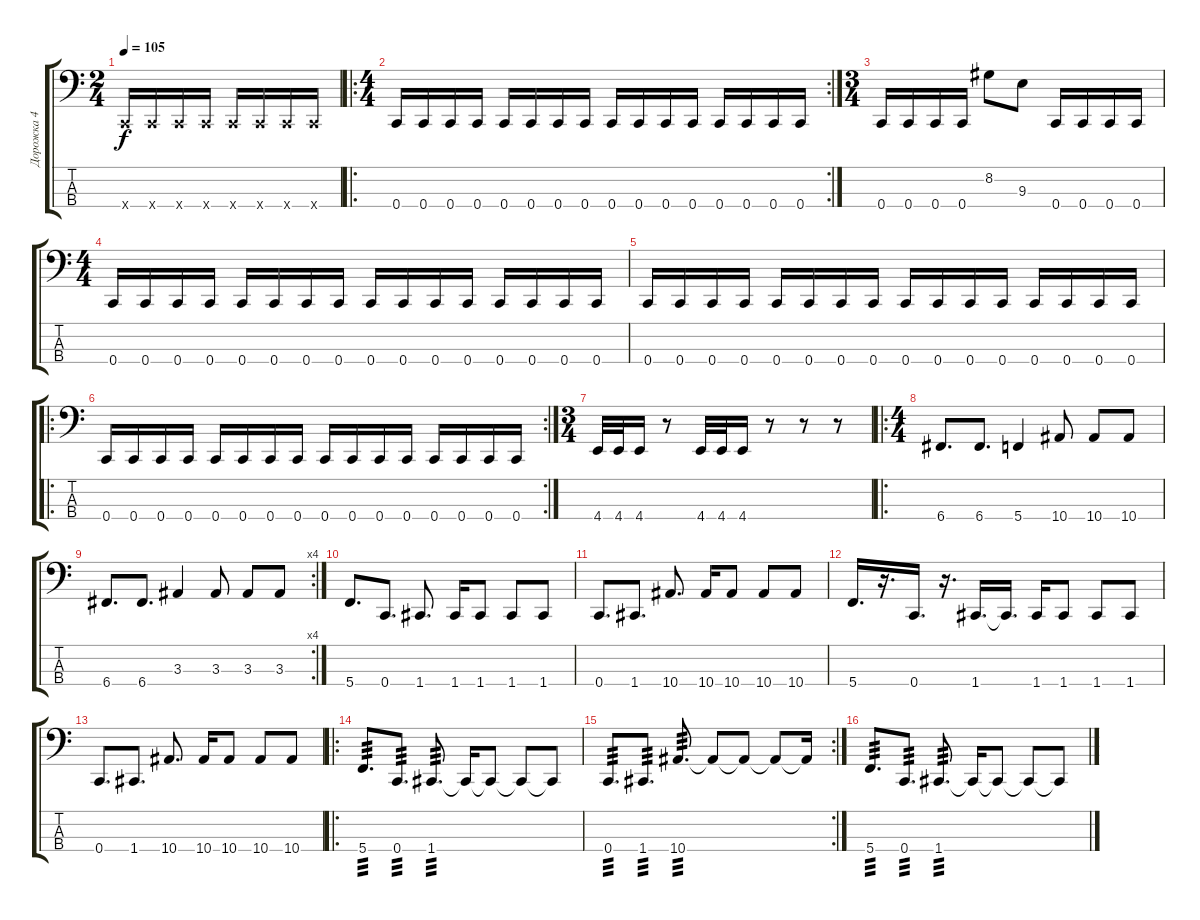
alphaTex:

\track ("Дорожка 4" "Дорожка 4") {instrument electricbassfinger}
\staff {score tabs}
\tuning (F2 C2 G1 C1) {hide}
\ts (2 4)
\tempo 105
\clef f4
\ks c
0.4{x}.16{dy f} 0.4{x}.16 0.4{x}.16 0.4{x}.16 0.4{x}.16 0.4{x}.16 0.4{x}.16 0.4{x}.16 |
\ro
\rc 2
\ts (4 4)
0.4.16 0.4.16 0.4.16 0.4.16 0.4.16 0.4.16 0.4.16 0.4.16 0.4.16 0.4.16 0.4.16 0.4.16 0.4.16 0.4.16 0.4.16 0.4.16 |
\ts (3 4)
0.4.16 0.4.16 0.4.16 0.4.16 8.2.8 9.3.8 0.4.16 0.4.16 0.4.16 0.4.16 |
\ts (4 4)
0.4.16 0.4.16 0.4.16 0.4.16 0.4.16 0.4.16 0.4.16 0.4.16 0.4.16 0.4.16 0.4.16 0.4.16 0.4.16 0.4.16 0.4.16 0.4.16 |
0.4.16 0.4.16 0.4.16 0.4.16 0.4.16 0.4.16 0.4.16 0.4.16 0.4.16 0.4.16 0.4.16 0.4.16 0.4.16 0.4.16 0.4.16 0.4.16 |
\ro
\rc 2
0.4.16 0.4.16 0.4.16 0.4.16 0.4.16 0.4.16 0.4.16 0.4.16 0.4.16 0.4.16 0.4.16 0.4.16 0.4.16 0.4.16 0.4.16 0.4.16 |
\ts (3 4)
4.4.32 4.4.32 4.4.16 r.8 4.4.32 4.4.32 4.4.16 r.8 r.8 r.8 |
\ro
\ts (4 4)
6.4.8{d} 6.4.8{d} 5.4.4 10.4.8 10.4.8 10.4.8 |
\rc 4
6.4.8{d} 6.4.8{d} 3.3.4 3.3.8 3.3.8 3.3.8 |
5.4.8{d} 0.4.8{d} 1.4.8{d} 1.4.16 1.4.8 1.4.8 1.4.8 |
0.4.8{d} 1.4.8{d} 10.4.8{d} 10.4.16 10.4.8 10.4.8 10.4.8 |
5.4.16{d} r.16{d} 0.4.16{d} r.16{d} 1.4.16{d} 1.4{t}.16{d} 1.4.16 1.4.8 1.4.8 1.4.8 |
0.4.8{d} 1.4.8{d} 10.4.8{d} 10.4.16 10.4.8 10.4.8 10.4.8 |
\ro
5.4.8{d tp 3} 0.4.8{d tp 3} 1.4.8{d tp 3} 1.4{t}.16 1.4{t}.8 1.4{t}.8 1.4{t}.8 |
\rc 2
0.4.8{d tp 3} 1.4.8{d tp 3} 10.4.8{d tp 3} 10.4{t}.8 10.4{t}.8 10.4{t}.8 10.4{t}.16 |
5.4.8{d tp 3} 0.4.8{d tp 3} 1.4.8{d tp 3} 1.4{t}.16 1.4{t}.8 1.4{t}.8 1.4{t}.8
